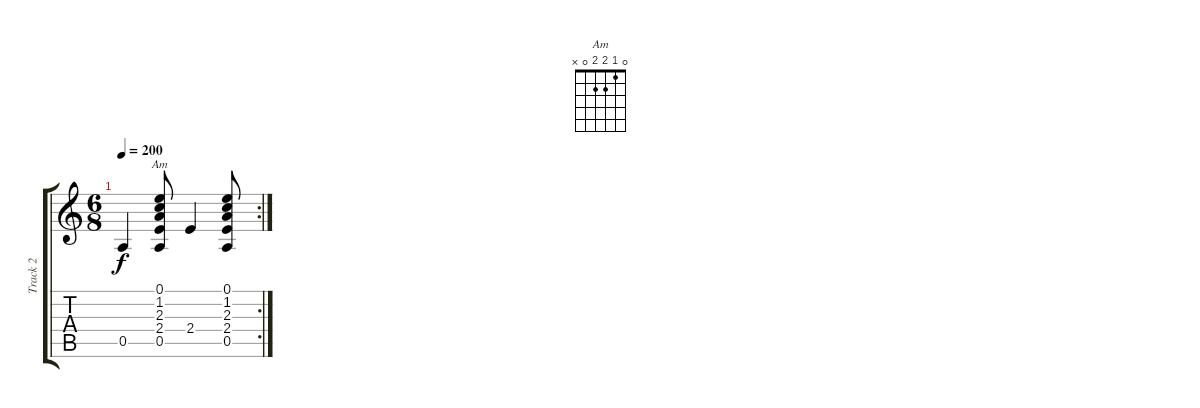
\track ("Track 2" "Track 2") {instrument acousticguitarsteel}
\staff {score tabs}
\tuning (E4 B3 G3 D3 A2 E2) {hide}
\chord ("Am" 0 1 2 2 0 x)
\rc 2
\ts (6 8)
\tempo 200
\clef g2
\ks c
0.5.4{dy f} (0.1 1.2 2.3 2.4 0.5).8{ch "Am"} 2.4.4 (0.1 1.2 2.3 2.4 0.5).8
